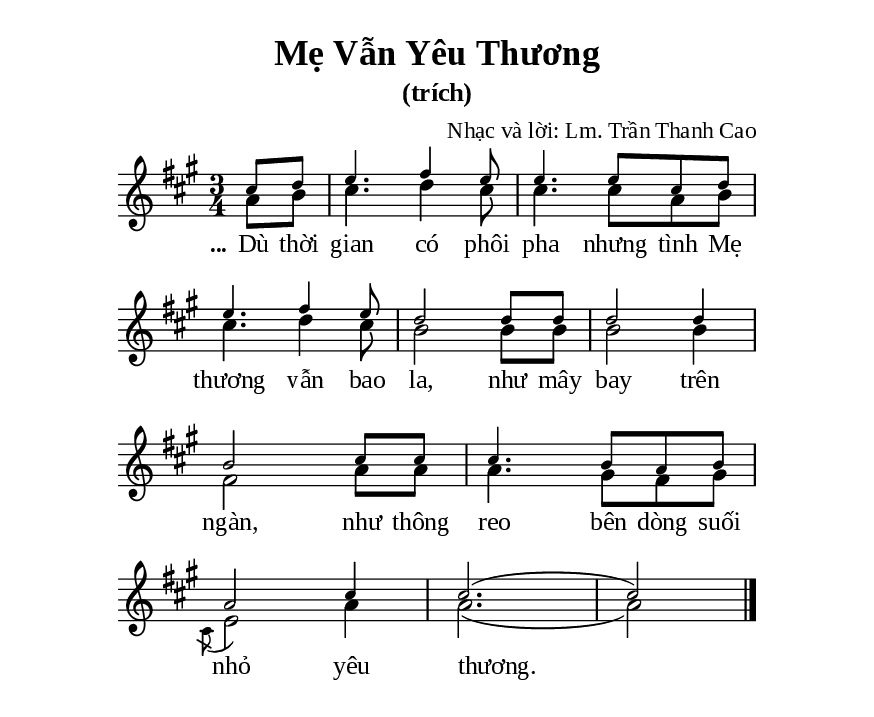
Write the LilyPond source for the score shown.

% Cài đặt chung
\version "2.20.0"
\include "english.ly"

\header {
  title = "Mẹ Vẫn Yêu Thương"
  subtitle = "(trích)"
  poet = " "
  composer = "Nhạc và lời: Lm. Trần Thanh Cao"
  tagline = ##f
}

\paper {
  #(set-paper-size "a5")
  top-margin = 10\mm
  bottom-margin = 10\mm
  left-margin = 20\mm
  right-margin = 20\mm
  #(define fonts
    (make-pango-font-tree
      "Liberation Serif"
      "Liberation Serif"
      "Liberation Serif"
      (/ 20 20)))
  indent = #0
  system-system-spacing.basic-distance = #13
}

% Nhạc điệp khúc
nhacDiepKhucSop = \relative c'' {
  \partial 4 a8 b |
  cs4. d4 cs8 |
  cs4. cs8 a b |
  cs4. d4 cs8 |
  b2 b8 b |
  b2 b4 |
  fs2 a8 a |
  a4. gs8 fs gs |
  \acciaccatura cs,8 e2 a4 
  a2. ( |
  a2) \bar "|."
}

nhacDiepKhucBas = \relative c'' {
  \partial 4 cs8 d |
  e4. fs4 e8 |
  e4. e8 cs d |
  e4. fs4 e8 |
  d2 d8 d |
  d2 d4 |
  b2 cs8 cs |
  cs4. b8 a b |
  a2 cs4 |
  cs2. ( |
  cs2)
}


% Lời điệp khúc
loiDiepKhuc = \lyricmode {
  \set stanza = "..."
  Dù thời gian có phôi pha nhưng tình Mẹ thương vẫn bao la,
  như mây bay trên ngàn,
  như thông reo bên dòng suối nhỏ yêu thương.
}

\score {
  \new ChoirStaff <<
    \new Staff = diepKhuc \with {
        \consists "Merge_rests_engraver"
        %\magnifyStaff #(magstep -1)
      }
      <<
      \new Voice = beSop {
        \voiceTwo \key a \major \time 3/4 \nhacDiepKhucSop
      }
      \new Voice = beBas {
        \override NoteHead.font-size = #-2
        \voiceOne \key a \major \time 3/4 \nhacDiepKhucBas
      }
    >>
    \new Lyrics \lyricsto beSop \loiDiepKhuc
  >>
  \layout {
    \override Lyrics.LyricSpace.minimum-distance = #1.0
    \override Lyrics.LyricText.font-size = #+1
    \override Score.BarNumber.break-visibility = ##(#f #f #f)
  }
}
